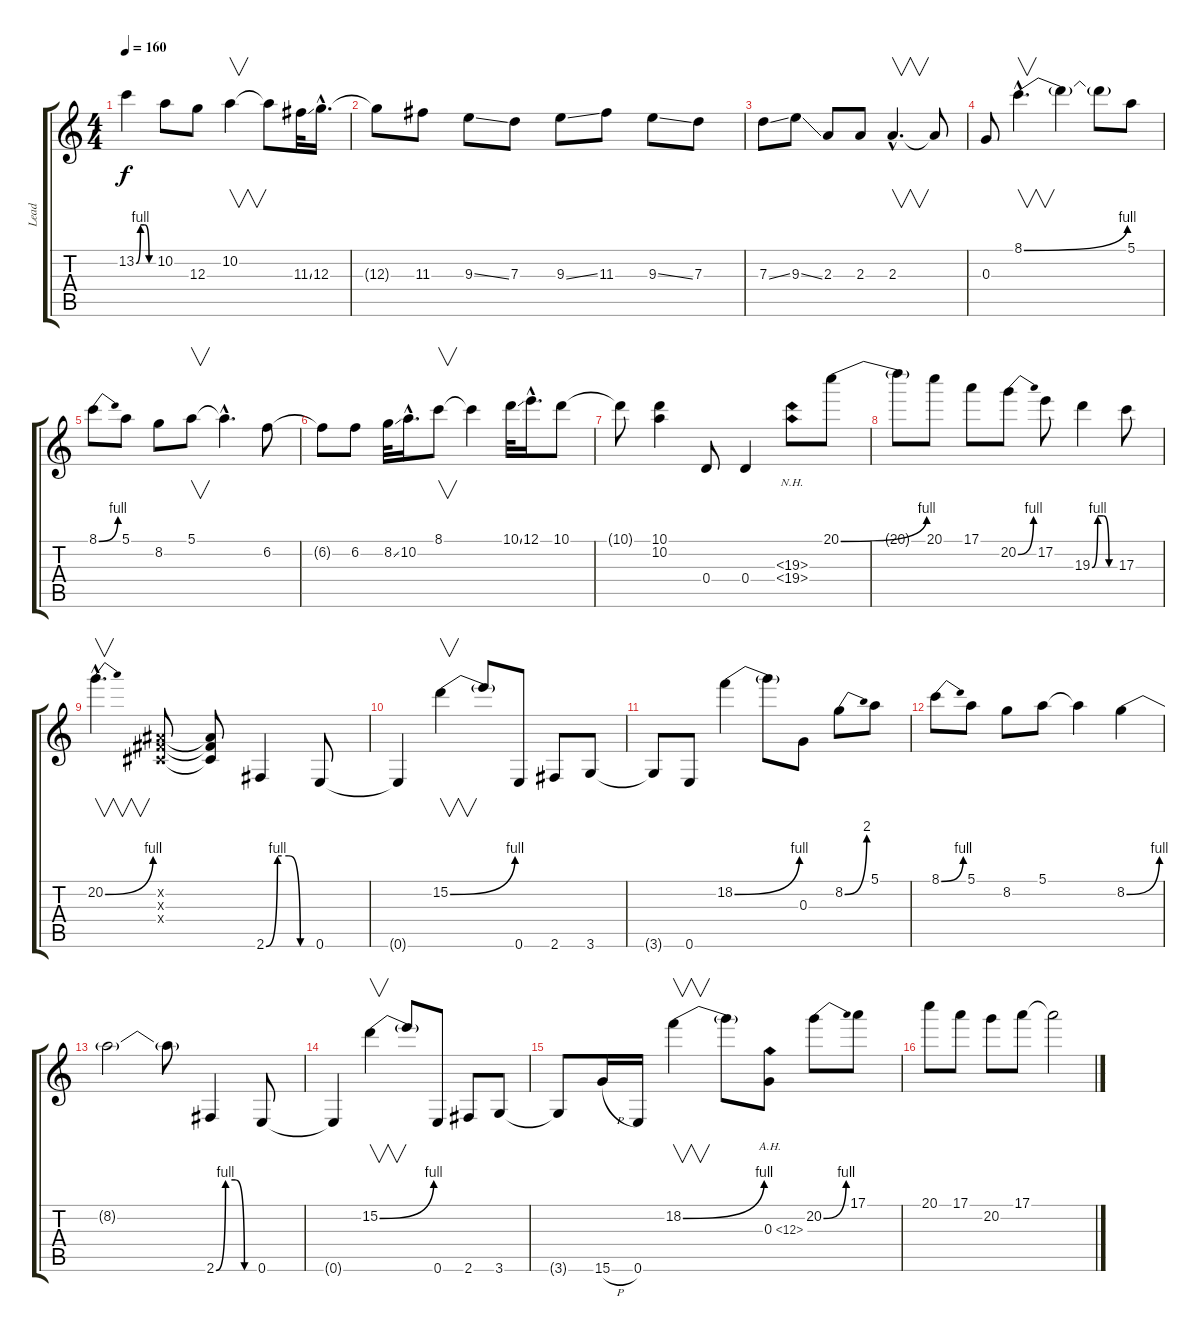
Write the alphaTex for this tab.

\track ("Lead" "Lead") {instrument distortionguitar}
\staff {score tabs}
\tuning (E4 B3 G3 D3 A2 E2) {hide}
\ts (4 4)
\tempo 160
\clef g2
\ks c
13.2{be (custom 0 0 15 4 30 4 45 0 60 0)}.4{dy f} 10.2.8 12.3.8 10.2.4{v} 10.2{t}.8 11.3{ss}.32 12.3{hac}.16{d} |
12.3{t}.8 11.3.8 9.3{ss}.8 7.3.8 9.3{ss}.8 11.3.8 9.3{ss}.8 7.3.8 |
7.3{ss}.8 9.3{ss}.8 2.3.8 2.3.8 2.3{hac}.4{v d} 2.3{t}.8 |
0.3.8 8.1{be (bend 0 0 60 4) hac}.4{v d} 8.1{t}.4 8.1{t}.8 5.1.8 |
8.1{be (bend 0 0 60 4)}.8 5.1.8 8.2.8 5.1.8{v} 5.1{hac t}.4{d} 6.2.8 |
6.2{t}.8 6.2.8 8.2{ss}.32 10.2{hac}.16{d} 8.1.8{v} 8.1{t}.4 10.1{ss}.32 12.1{hac}.16{d} 10.1.8 |
10.1{t}.8 (10.1 10.2).4 0.4.8 0.4.4 (19.3{nh} 19.4{nh}).8 20.1{be (bend 0 0 60 4)}.8 |
20.1{t}.8 20.1.8 17.1.8 20.2{be (bend 0 0 60 4)}.8 17.2.8 19.3{be (custom 0 0 15 4 30 4 45 0 60 0)}.4 17.3.8 |
20.2{be (bend 0 0 60 4) hac}.4{v d} (-1.2{x} -1.3{x} -1.4{x}).8 (-1.2{t} -1.3{t} -1.4{t}).8 2.6{be (custom 0 0 15 4 30 4 45 0 60 0)}.4 0.6.8 |
0.6{t}.4 15.2{be (bend 0 0 60 4)}.4{v} 15.2{t}.8 0.6.8 2.6.8 3.6.8 |
3.6{t}.8 0.6.8 18.2{be (bend 0 0 60 4)}.4 18.2{t}.8 0.3.8 8.2{be (bend 0 0 60 8)}.8 5.1.8 |
8.1{be (bend 0 0 60 4)}.8 5.1.8 8.2.8 5.1.8 5.1{t}.4 8.2{be (bend 0 0 60 4)}.4 |
8.2{t}.2 8.2{t}.8 2.6{be (custom 0 0 15 4 30 4 45 0 60 0)}.4 0.6.8 |
0.6{t}.4 15.2{be (bend 0 0 60 4)}.4{v} 15.2{t}.8 0.6.8 2.6.8 3.6.8 |
3.6{t}.8 15.6{h}.16 0.6.16 18.2{be (bend 0 0 60 4)}.4{v} 18.2{t}.8 0.3{ah 12}.8 20.2{be (bend 0 0 60 4)}.8 17.1.8 |
20.1.8 17.1.8 20.2.8 17.1.8 17.1{t}.2
